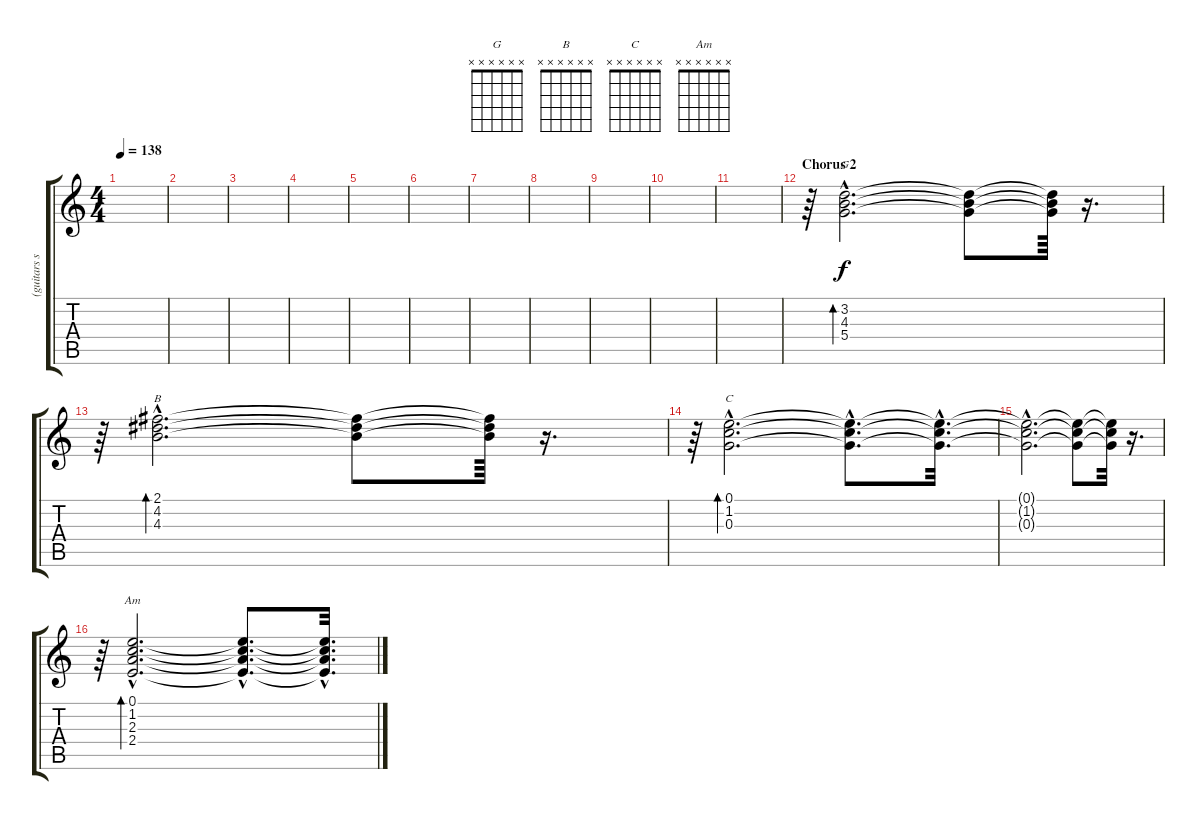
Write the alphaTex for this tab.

\track ("(guitars stereo fx)" "(guitars s") {instrument electricguitarclean}
\staff {score tabs}
\tuning (E4 B3 G3 D3 A2 E2) {hide}
\chord ("G" x x x x x x)
\chord ("B" x x x x x x)
\chord ("C" x x x x x x)
\chord ("Am" x x x x x x)
\ts (4 4)
\tempo 138
\clef g2
\ks c
|
|
|
|
|
|
|
|
|
|
|
\section ("" "Chorus 2")
r.64 (3.2{hac} 4.3{hac} 5.4{hac}).2{d bd 60 ch "G"} (3.2{t} 4.3{t} 5.4{t}).8 (3.2{t} 4.3{t} 5.4{t}).64 r.16{d} |
r.64 (2.1{hac} 4.2{hac} 4.3{hac}).2{d bd 60 ch "B"} (2.1{t} 4.2{t} 4.3{t}).8 (2.1{t} 4.2{t} 4.3{t}).64 r.16{d} |
r.64 (0.1{hac} 1.2{hac} 0.3{hac}).2{d bd 60 ch "C"} (0.1{hac t} 1.2{hac t} 0.3{hac t}).8{d} (0.1{hac t} 1.2{hac t} 0.3{hac t}).32{d} |
(0.1{hac t} 1.2{hac t} 0.3{hac t}).2{d} (0.1{t} 1.2{t} 0.3{t}).8 (0.1{t} 1.2{t} 0.3{t}).32 r.16{d} |
r.64 (0.1{hac} 1.2{hac} 2.3{hac} 2.4{hac}).2{d bd 60 ch "Am"} (0.1{hac t} 1.2{hac t} 2.3{hac t} 2.4{hac t}).8{d} (0.1{hac t} 1.2{hac t} 2.3{hac t} 2.4{hac t}).32{d}
